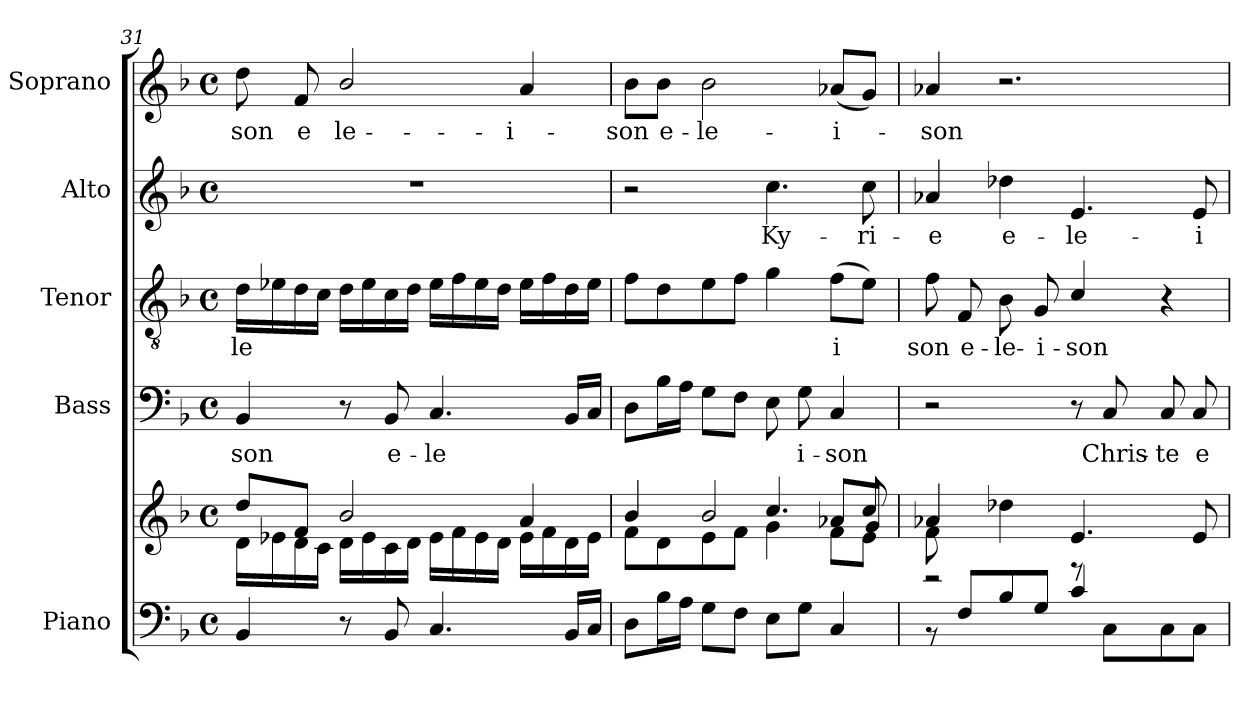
**kern	**kern	**kern	**text	**kern	**text	**kern	**text	**kern	**text
*part5	*part5	*part4	*part4	*part3	*part3	*part2	*part2	*part1	*part1
*staff6	*staff5	*staff4	*staff4	*staff3	*staff3	*staff2	*staff2	*staff1	*staff1
*I"Piano	*	*I"Bass	*	*I"Tenor	*	*I"Alto	*	*I"Soprano	*
*I'Pno.	*	*I'B.	*	*I'T.	*	*I'A.	*	*I'S.	*
!!LO:PB:g=z
*clefF4	*clefG2	*clefF4	*	*clefGv2	*	*clefG2	*	*clefG2	*
*k[b-]	*k[b-]	*k[b-]	*	*k[b-]	*	*k[b-]	*	*k[b-]	*
*F:	*F:	*F:	*	*F:	*	*F:	*	*F:	*
*M4/4	*M4/4	*M4/4	*	*M4/4	*	*M4/4	*	*M4/4	*
*met(c)	*met(c)	*met(c)	*	*met(c)	*	*met(c)	*	*met(c)	*
=31	=31	=31	=31	=31	=31	=31	=31	=31	=31
*	*^	*	*	*	*	*	*	*	*
*	*	*^	*	*	*	*	*	*	*	*
!	!	!	!	!	!LO:LY:b	!	!LO:LY:b	!	!	!	!LO:LY:b
*	*	*	*	*	*	*	*	*	*	*^	*
4BB-/	1ryy	8dd/L	16d\LL	4BB-/	-son	16d\LL	-le	1r	.	8dd\	8ryy	-son
.	.	.	16e-X\	.	.	16e-X\	.	.	.	.	.	.
!	!	!	!	!	!	!	!	!	!	!	!	!LO:LY:b
.	.	8f/J	16d\	.	.	16d\	.	.	.	8ryy	8f/	-e-
.	.	.	16c\JJ	.	.	16c\JJ	.	.	.	.	.	.
!	!	!	!	!	!	!	!	!	!	!	!	!LO:LY:b
8r	.	2b-/	16d\LL	8r	.	16d\LL	.	.	.	2b-/	2ryy	le-
.	.	.	16e-\	.	.	16e-\	.	.	.	.	.	.
!	!	!	!	!	!LO:LY:b	!	!	!	!	!	!	!
8BB-/	.	.	16c\	8BB-/	e-	16c\	.	.	.	.	.	.
.	.	.	16d\JJ	.	.	16d\JJ	.	.	.	.	.	.
!	!	!	!	!	!LO:LY:b	!	!	!	!	!	!	!
4.C/	.	.	16e-\LL	4.C/	-le	16e-\LL	.	.	.	.	.	.
.	.	.	16f\	.	.	16f\	.	.	.	.	.	.
.	.	.	16e-\	.	.	16e-\	.	.	.	.	.	.
.	.	.	16d\JJ	.	.	16d\JJ	.	.	.	.	.	.
!	!	!	!	!	!	!	!	!	!	!	!	!LO:LY:b
.	.	4a/	16e-\LL	.	.	16e-\LL	.	.	.	4ryy	4a/	-i-
.	.	.	16f\	.	.	16f\	.	.	.	.	.	.
16BB-/LL	.	.	16d\	16BB-/LL	.	16d\	.	.	.	.	.	.
16C/JJ	.	.	16e-\JJ	16C/JJ	.	16e-\JJ	.	.	.	.	.	.
*	*	*	*	*	*	*	*	*	*	*v	*v	*
=32	=32	=32	=32	=32	=32	=32	=32	=32	=32	=32	=32
!	!	!	!	!	!	!	!	!	!	!	!LO:LY:b
8D\L	2ryy	4b-/	8f\L	8D\L	.	8f\L	.	2r	.	8b-\L	-son
!	!	!	!	!	!	!	!	!	!	!	!LO:LY:b
16B-\L	.	.	8d\	16B-\L	.	8d\	.	.	.	8b-\J	e-
16A\JJ	.	.	.	16A\JJ	.	.	.	.	.	.	.
!	!	!	!	!	!	!	!	!	!	!	!LO:LY:b
8G\L	.	2b-/	8e\	8G\L	.	8e\	.	.	.	2b-\	-le-
8F\J	.	.	8f\J	8F\J	.	8f\J	.	.	.	.	.
!	!	!	!	!	!	!	!	!	!LO:LY:b	!	!
8E\L	4.cc/	.	4g\	8E\	.	4g\	.	4.cc\	Ky-	.	.
!	!	!	!	!	!LO:LY:b	!	!	!	!	!	!
8G\J	.	.	.	8G\	i-	.	.	.	.	.	.
!	!	!	!	!	!LO:LY:b	!	!LO:LY:b	!	!	!	!LO:LY:b
4C/	.	8a-X/L	8f\L	4C/	-son	(>8f\L	i	.	.	(<8a-X/L	-i-
!	!	!	!	!	!	!	!	!	!LO:LY:b	!	!
.	8cc/	8g/J	8e\J	.	.	8e\J)	.	8cc\	-ri-	8g/J)	.
=33	=33	=33	=33	=33	=33	=33	=33	=33	=33	=33	=33
*^	*	*	*	*	*	*	*	*	*	*	*
!	!	!	!	!	!	!	!	!LO:LY:b	!	!LO:LY:b	!	!LO:LY:b
*	*	*	*v	*v	*	*	*	*	*	*	*	*
2r	8r	4a-X/	8f\	2r	.	8f\	son	4a-X/	-e	4a-X/	-son
!	!	!	!	!	!	!	!LO:LY:b	!	!	!	!
.	8F/L	.	2..ryy	.	.	8F/	e-	.	.	.	.
!	!	!	!	!	!	!	!LO:LY:b	!	!LO:LY:b	!	!
.	8B-/	4dd-X\	.	.	.	8B-\	le-	4dd-X\	e-	2.r	.
!	!	!	!	!	!	!	!LO:LY:b	!	!	!	!
.	8G/J	.	.	.	.	8G/	-i-	.	.	.	.
!	!	!	!	!	!	!	!LO:LY:b	!	!LO:LY:b	!	!
8r	4c/	4.e/	.	8r	.	4c/	-son	4.e/	-le-	.	.
!	!	!	!	!	!LO:LY:b	!	!	!	!	!	!
8C\L	.	.	.	8C/	Chris-	.	.	.	.	.	.
!	!	!	!	!	!LO:LY:b	!	!	!	!	!	!
8C\	4ryy	.	.	8C/	-te	4r	.	.	.	.	.
!	!	!	!	!	!LO:LY:b	!	!	!	!LO:LY:b	!	!
8C\J	.	8e/	.	8C/	e-	.	.	8e/	-i-	.	.
*v	*v	*	*	*	*	*	*	*	*	*	*
*	*v	*v	*	*	*	*	*	*	*	*
=	=	=	=	=	=	=	=	=	=
*-	*-	*-	*-	*-	*-	*-	*-	*-	*-
